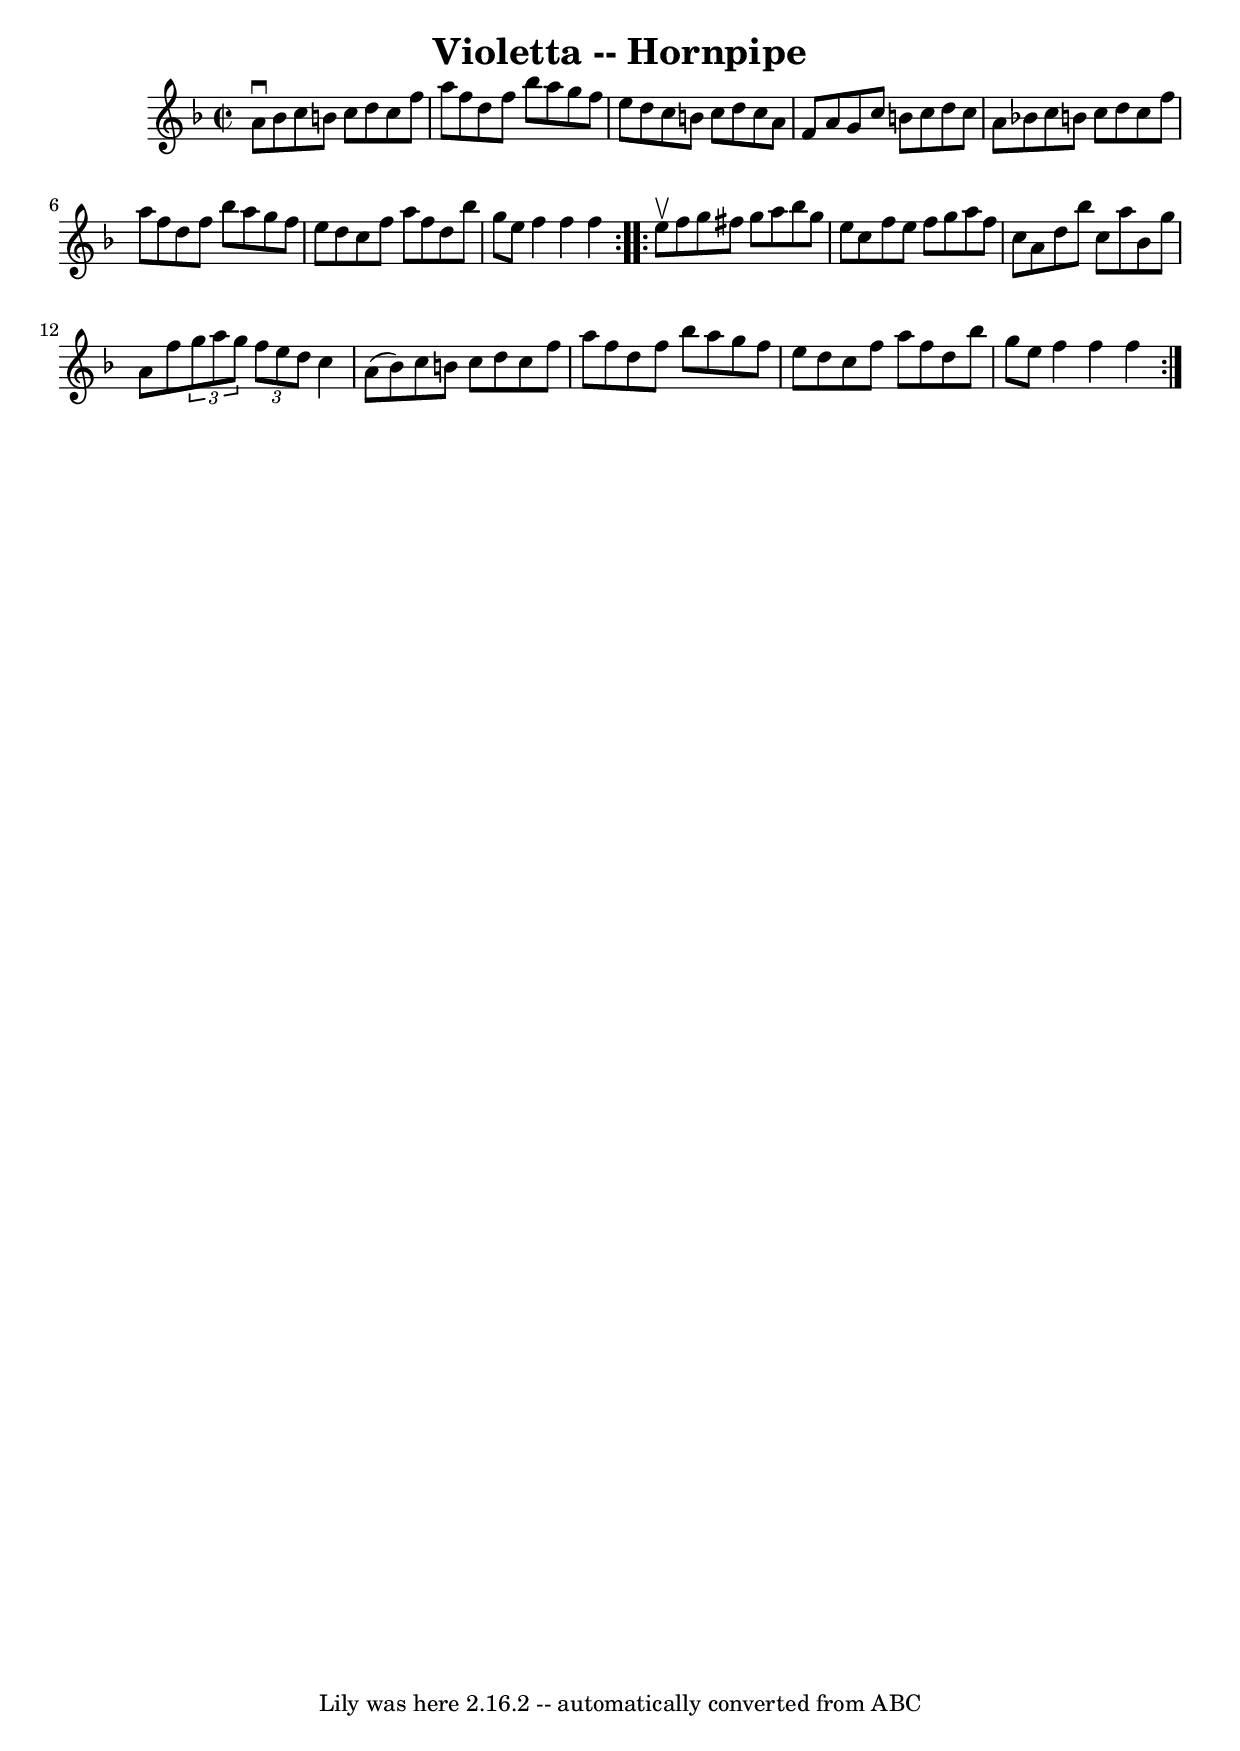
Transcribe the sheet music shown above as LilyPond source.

\version "2.16.2"
\include "Mammoth.ily"
\header {
  %% book = "Cole's 1000 Fiddle Tunes"
 crossRefNumber = "1"
 footnotes = ""
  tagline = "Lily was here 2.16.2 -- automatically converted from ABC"
  title = "Violetta -- Hornpipe"

}
voicedefault =  {



  \repeat volta 2 {

    \override Staff.TimeSignature #'style = #'C
    \time 2/2 
    \key f \major a'8^\downbow bes'8   |
 c''8 b'8 c''8 d''8 c''8 f''8 a''8 f''8   |
 d''8 f''8 bes''8 a''8 g''8 f''8 e''8 d''8   |
 c''8 b'8 c''8 d''8 c''8 a'8 f'8 a'8   |
 g'8 c''8 b'8 c''8 d''8 c''8 a'8 bes'!8   |
 c''8 b'8 c''8 d''8 c''8 f''8 a''8 f''8   |
 d''8 f''8 bes''8 a''8 g''8 f''8 e''8 d''8   |
 c''8 f''8 a''8 f''8 d''8 bes''8 g''8 e''8   |
 f''4 f''4 f''4  
  }     
  \repeat volta 2 { e''8^\upbow f''8   |
 g''8 fis''8 g''8 a''8 bes''8 g''8 e''8 c''8   |
 f''8 e''8 f''8 g''8 a''8 f''8 c''8 a'8   |
 d''8 bes''8 c''8 a''8 bes'8 g''8 a'8 f''8  |
    \times 2/3 { g''8 a''8 g''8  
	       }   \times 2/3 { f''8 e''8  
				d''8   			      } c''4 a'8 (bes'8)  |
 c''8 b'8 c''8 d''8 c''8 f''8 a''8 f''8   |
 d''8 f''8 bes''8 a''8 g''8 f''8 e''8 d''8   |
 c''8 f''8 a''8 f''8 d''8 bes''8 g''8 e''8   |
 f''4 f''4 f''4  
  }   

}

\score{
  <<

    \context Staff="default"
    {
      \voicedefault 
      
    }

  >>
  \layout {
    
  }
  \midi {
  }

}
